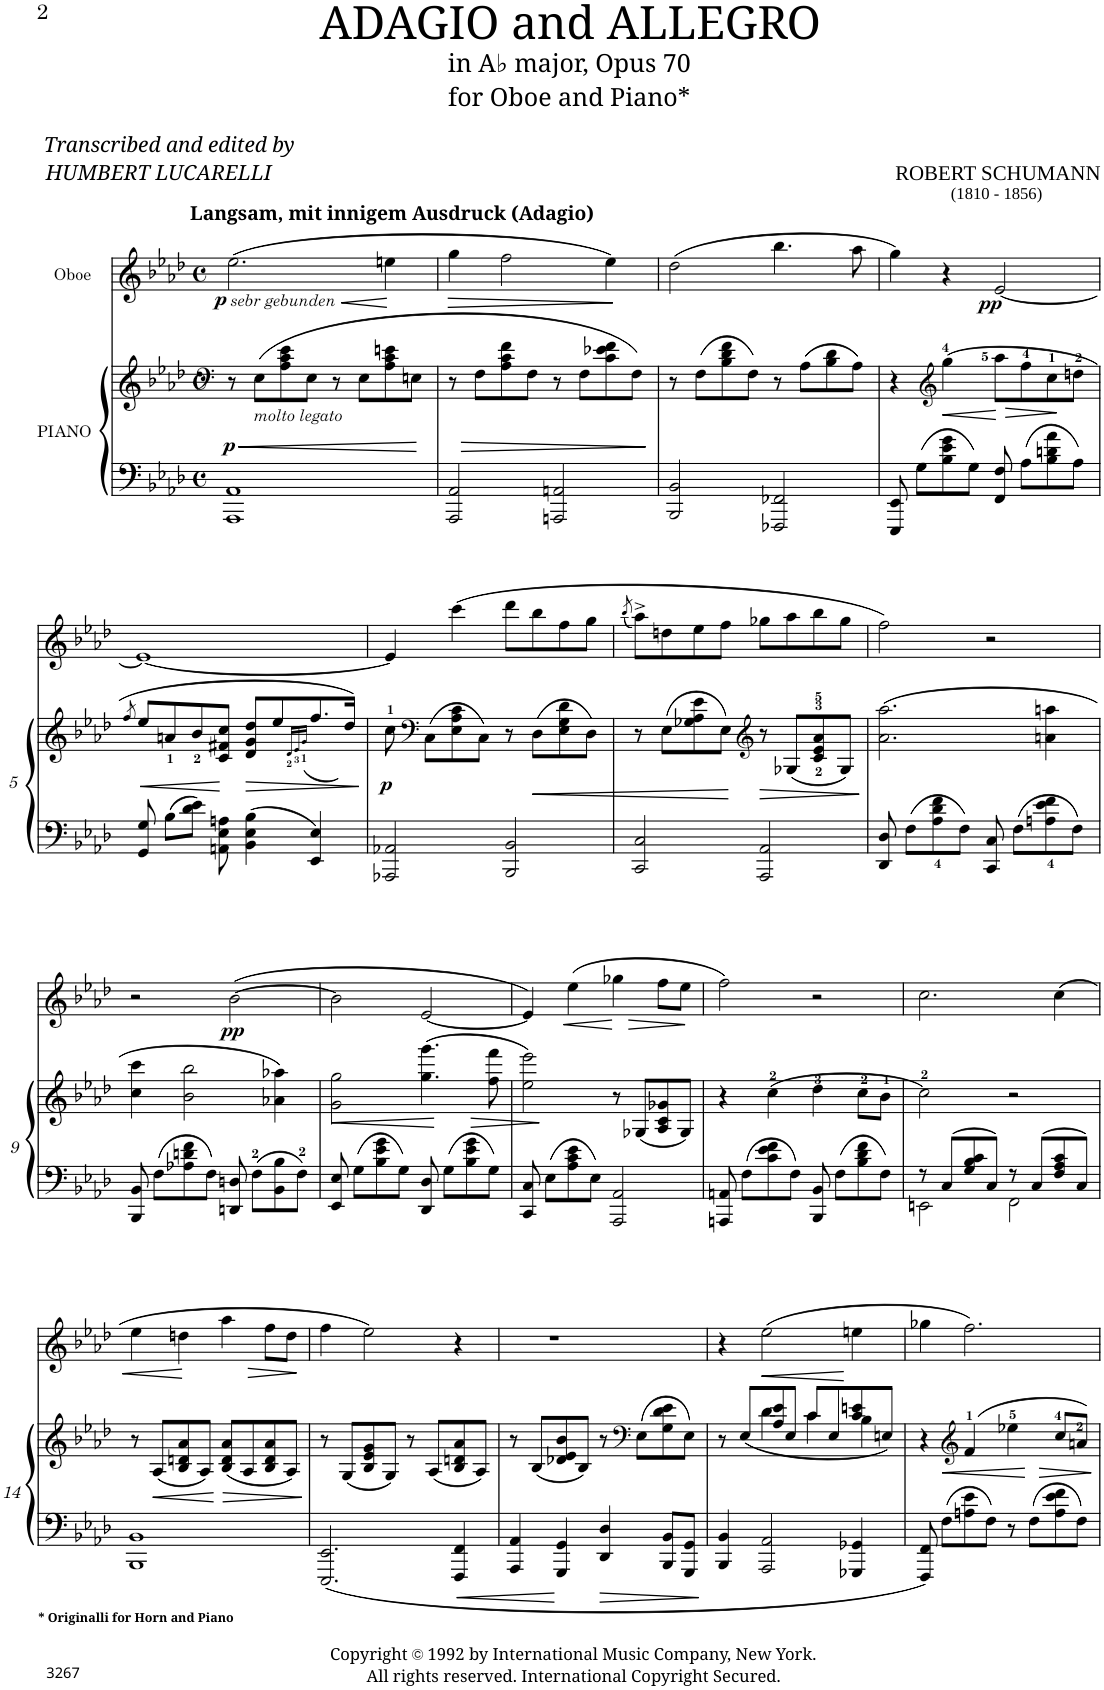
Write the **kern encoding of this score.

**kern	**kern	**dynam	**kern	**dynam
*part2	*part2	*part2	*part1	*part1
*staff3	*staff2	*staff2/3	*staff1	*staff1
*I"PIANO	*	*	*I"Oboe	*
*I'Pno	*	*	*I'Ob	*
*clefF4	*clefF4	*	*clefG2	*
*k[b-e-a-d-]	*k[b-e-a-d-]	*	*k[b-e-a-d-]	*
*M4/4	*M4/4	*	*M4/4	*
*met(c)	*met(c)	*	*met(c)	*
=1	=1	=1	=1	=1
!	!	!	!LO:TX:a:B:t=Langsam, mit innigem Ausdruck (Adagio)	!
!	!	!	!LO:TX:b:i:t=sebr gebunden	!
!	!	!LO:HP:b	!	!LO:HP:b
!	!	!LO:DY:n=1:b	!	!LO:DY:n=1:b
1AAA- 1AA-	8r	< p	(2.ee-\	< p
!	!LO:TX:b:i:t=molto legato	!	!	!
.	(8E-\L	.	.	.
.	8A-\ 8c\ 8e-\	.	.	.
.	8E-\J	.	.	.
.	8r	.	.	.
.	8E-\L	.	.	.
.	8A-\ 8c\ 8en\	.	4een\	.
.	8En\J	.	.	.
.	.	[	.	[
=2	=2	=2	=2	=2
!	!	!LO:HP:b	!	!LO:HP:b
2AAA-/ 2AA-/	8r	>	4gg\	>
.	8F\L	.	.	.
.	8A-\ 8c\ 8f\	.	2ff\	.
.	8F\J	.	.	.
2AAAn/ 2AAn/	8r	.	.	.
.	8F\L	.	.	.
.	8c\ 8e-X\ 8f\	.	4ee-\)	.
.	8F\J)	.	.	.
.	.	]	.	]
=3	=3	=3	=3	=3
2BBB-/ 2BB-/	8r	.	(2dd-\	.
.	(8F\L	.	.	.
.	8B-\ 8d-\ 8f\	.	.	.
.	8F\J)	.	.	.
2FFF-X/ 2FF-X/	8r	.	4.bb-\	.
.	(8A-\L	.	.	.
.	8B-\ 8d-\	.	.	.
.	8A-\J)	.	8aa-\	.
=4	=4	=4	=4	=4
8EEE-/ 8EE-/	4r	.	4gg\)	.
8G\L	.	.	.	.
*	*clefG2	*	*	*
!	!	!LO:HP:b	!	!
8B-\ 8e-\ 8g\	(4gg\	<	4r	.
8G\J	.	.	.	.
!	!	!LO:HP:b	!	!LO:DY:b
8FF/ 8F/	8aa-\L	>	[2e-/	pp
8A-\L	8ff\	[	.	.
8B-\ 8dn\ 8a-\	8cc\	.	.	.
8A-\J	8ddn\J	]	.	.
!!LO:LB:g=z
=5	=5	=5	=5	=5
.	8qff/	.	.	.
8GG/ 8G/	8ee-/L	.	1e-_	.
8B-\L	8an</	.	.	.
8d-\ 8e-\J	8b-</	.	.	.
8AAn\ 8E-\ 8An\	8c/ 8f#X/ 8cc/J	.	.	.
!	!	!LO:HP:b	!	!
4BB-\ 4E-\ 4B-\	8d-/ 8g/ 8dd-/L	>	.	.
.	8ee-/	.	.	.
.	16qd-</LL	.	.	.
.	16qe-</	.	.	.
.	16qg</JJ	.	.	.
4EE-/ 4E-/	(8.ff/	.	.	.
.	16dd-/Jk))	.	.	.
.	.	]	.	.
=6	=6	=6	=6	=6
!	!	!LO:DY:b	!	!
2AAA-X/ 2AA-X/	8cc\	p	4e-/]	.
*	*clefF4	*	*	*
.	(8C\L	.	.	.
.	8E-\ 8A-\ 8c\	.	(4ccc\	.
.	8C\J)	.	.	.
2BBB-/ 2BB-/	8r	.	8ddd-\L	.
!	!	!LO:HP:b	!	!
.	(8D-\L	<	8bb-\	.
.	8E-\ 8G\ 8d-\	.	8ff\	.
.	8D-\J)	.	8gg\J	.
=7	=7	=7	=7	=7
.	.	.	(8qbb-/	.
2CC/ 2C/	8r	.	8aa-^\L)	.
.	(8E-\L	.	8ddn\	.
.	8G-X\ 8A-\ 8e-\	.	8ee-\	.
.	8E-\J)	.	8ff\J	.
*	*clefG2	*	*	*
!	!	!LO:HP:n=1:b	!	!
2AAA-/ 2AA-/	8r	[ >	8gg-X\L	.
.	(8G-X/L	.	8aa-\	.
.	8c/< 8e-/< 8a-/<	.	8bb-\	.
.	8G-/J)	.	8gg-\J	.
.	.	]	.	.
=8	=8	=8	=8	=8
8DD-/ 8D-/	(2.a-\ 2.aa-\	.	2ff\)	.
8F\L	.	.	.	.
8A-\ 8d-\ 8f\	.	.	.	.
8F\J	.	.	.	.
8CC/ 8C/	.	.	2r	.
8F\L	.	.	.	.
8An\ 8e-\ 8f\	4an\ 4aan\	.	.	.
8F\J	.	.	.	.
!!LO:LB:g=z
=9	=9	=9	=9	=9
8BBB-/ 8BB-/	4cc\ 4ccc\	.	2r	.
8F\L	.	.	.	.
8A-X\ 8dn\ 8f\	2b-\ 2bb-\	.	.	.
8F\J	.	.	.	.
!	!	!	!	!LO:DY:b
8DDn/ 8Dn/	.	.	([2b-\	pp
8F\L	.	.	.	.
8BB-\ 8B-\	4a-X\ 4aa-X\)	.	.	.
8F\J	.	.	.	.
=10	=10	=10	=10	=10
!	!	!LO:HP:b	!	!
8EE-/ 8E-/	2g\ 2gg\	<	2b-\]	.
8G\L	.	.	.	.
8B-\ 8e-\ 8g\	.	.	.	.
8G\J	.	.	.	.
8DD-/ 8D-/	(4.gg\ 4.ggg\	.	[2e-/	.
8G\L	.	.	.	.
8B-\ 8e-\ 8g\	.	.	.	.
!	!	!LO:HP:n=1:b	!	!
8G\J	8ff\ 8fff\	[ >	.	.
=11	=11	=11	=11	=11
8CC/ 8C/	2ee-\ 2eee-\)	.	4e-/])	.
8E-\L	.	.	.	.
!	!	!	!	!LO:HP:b
8A-\ 8c\ 8e-\	.	.	(4ee-\	<
8E-\J	.	.	.	.
!	!	!	!	!LO:HP:b
2AAA-/ 2AA-/	8r	]	4gg-X\	>
.	(8G-X/L	.	.	.
.	8A-/ 8c/ 8g-X/	.	8ff\L	[
.	8G-/J)	.	8ee-\J	.
.	.	.	.	]
=12	=12	=12	=12	=12
8AAAn/ 8AAn/	4r	.	2ff\)	.
8F\L	.	.	.	.
8c\ 8e-\ 8f\	(4cc\	.	.	.
8F\J	.	.	.	.
8BBB-/ 8BB-/	4dd-\	.	2r	.
8F\L	.	.	.	.
8B-\ 8d-\ 8f\	8cc\L	.	.	.
8F\J	8b-\J	.	.	.
=13	=13	=13	=13	=13
*^	*	*	*	*
8r	2EEn\	2cc\)	.	2.cc\	.
8C/L	.	.	.	.	.
8G/ 8B-/ 8c/	.	.	.	.	.
8C/J	.	.	.	.	.
8r	2FF\	2r	.	.	.
8C/L	.	.	.	.	.
8F/ 8A-/ 8c/	.	.	.	(4cc\	.
8C/J	.	.	.	.	.
*v	*v	*	*	*	*
!!LO:LB:g=z
=14	=14	=14	=14	=14
!	!	!	!	!LO:HP:b
1BBB- 1BB-	8r	.	4ee-\	<
!	!	!LO:HP:b	!	!
.	(8A-/L	<	.	.
.	8B-/ 8dn/ 8a-/	.	4ddn\	.
.	8A-/J)	.	.	.
!	!	!LO:HP:n=1:b	!	!
.	(8B-/ 8d/ 8a-/L	[ >	4aa-\	[
.	8A-/	.	.	.
!	!	!	!	!LO:HP:b
.	8B-/ 8d/ 8a-/	.	8ff\L	>
.	8A-/J)	.	8dd\J	.
.	.	]	.	]
=15	=15	=15	=15	=15
2.EEE-/ 2.EE-/	8r	.	4ff\	.
.	(8G/L	.	.	.
.	8B-/ 8e-/ 8g/	.	2ee-\)	.
.	8G/J)	.	.	.
.	8r	.	.	.
.	(8A-/L	.	.	.
4FFF/ 4FF/	8B-/ 8dn/ 8a-/	.	4r	.
.	8A-/J)	.	.	.
=16	=16	=16	=16	=16
4AAA-/ 4AA-/	8r	.	1r	.
.	(8B-/L	.	.	.
4GGG/ 4GG/	8d-X/ 8e-/ 8b-/	.	.	.
.	8B-/J)	.	.	.
4DD-/ 4D-/	8r	.	.	.
*	*clefF4	*	*	*
.	(8E-\L	.	.	.
8BBB-/ 8BB-/L	8G\ 8d-\ 8e-\	.	.	.
8GGG/ 8GG/J	8E-\J)	.	.	.
=17	=17	=17	=17	=17
*	*^	*	*	*
4BBB-/ 4BB-/	8r	4ryy	.	4r	.
.	(<8E-/L	.	.	.	.
!	!	!	!	!	!LO:HP:b
2AAA-/ 2AA-/	8A-/ 8e-/	4d-\	.	(2ee-\	<
.	8E-/J	.	.	.	.
.	8c/L	4c\	.	.	.
.	8E-/	.	.	.	.
4GGG-X/ 4GG-X/	8c/ 8en/	4B-\	.	4een\	[
.	8En/J)	.	.	.	.
*	*v	*v	*	*	*
=18	=18	=18	=18	=18
8FFF/ 8FF/	4r	.	4gg-X\	.
8F\L	.	.	.	.
*	*clefG2	*	*	*
!	!	!LO:HP:b	!	!
8An\ 8e-\	(4f/	<	2.ff\)	.
8F\J	.	.	.	.
8r	4ee-X\	.	.	.
8F\L	.	.	.	.
!	!	!LO:HP:n=1:b	!	!
8A\ 8e-\ 8f\	8cc/L	[ >	.	.
8F\J	8an/J)	.	.	.
.	.	]	.	.
=	=	=	=	=
*-	*-	*-	*-	*-
